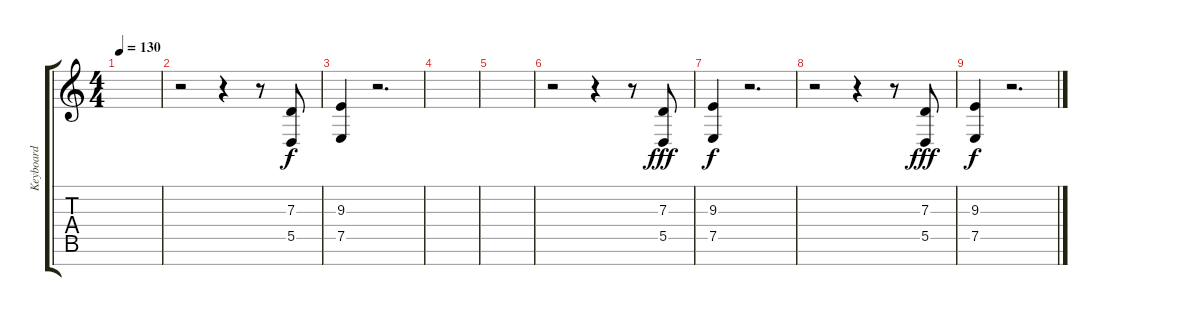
\track ("Keyboard" "Keyboard") {instrument electricgrandpiano}
\staff {score tabs}
\tuning (E4 B3 G3 D3 A2 E2 B1) {hide}
\ts (4 4)
\tempo 130
\clef g2
\ks c
|
r.2 r.4 r.8 (7.3 5.5).8 |
(9.3 7.5).4{dy f} r.2{d} |
|
|
r.2 r.4 r.8 (7.3 5.5).8{dy fff} |
(9.3 7.5).4{dy f} r.2{d} |
r.2 r.4 r.8 (7.3 5.5).8{dy fff} |
(9.3 7.5).4{dy f} r.2{d}
